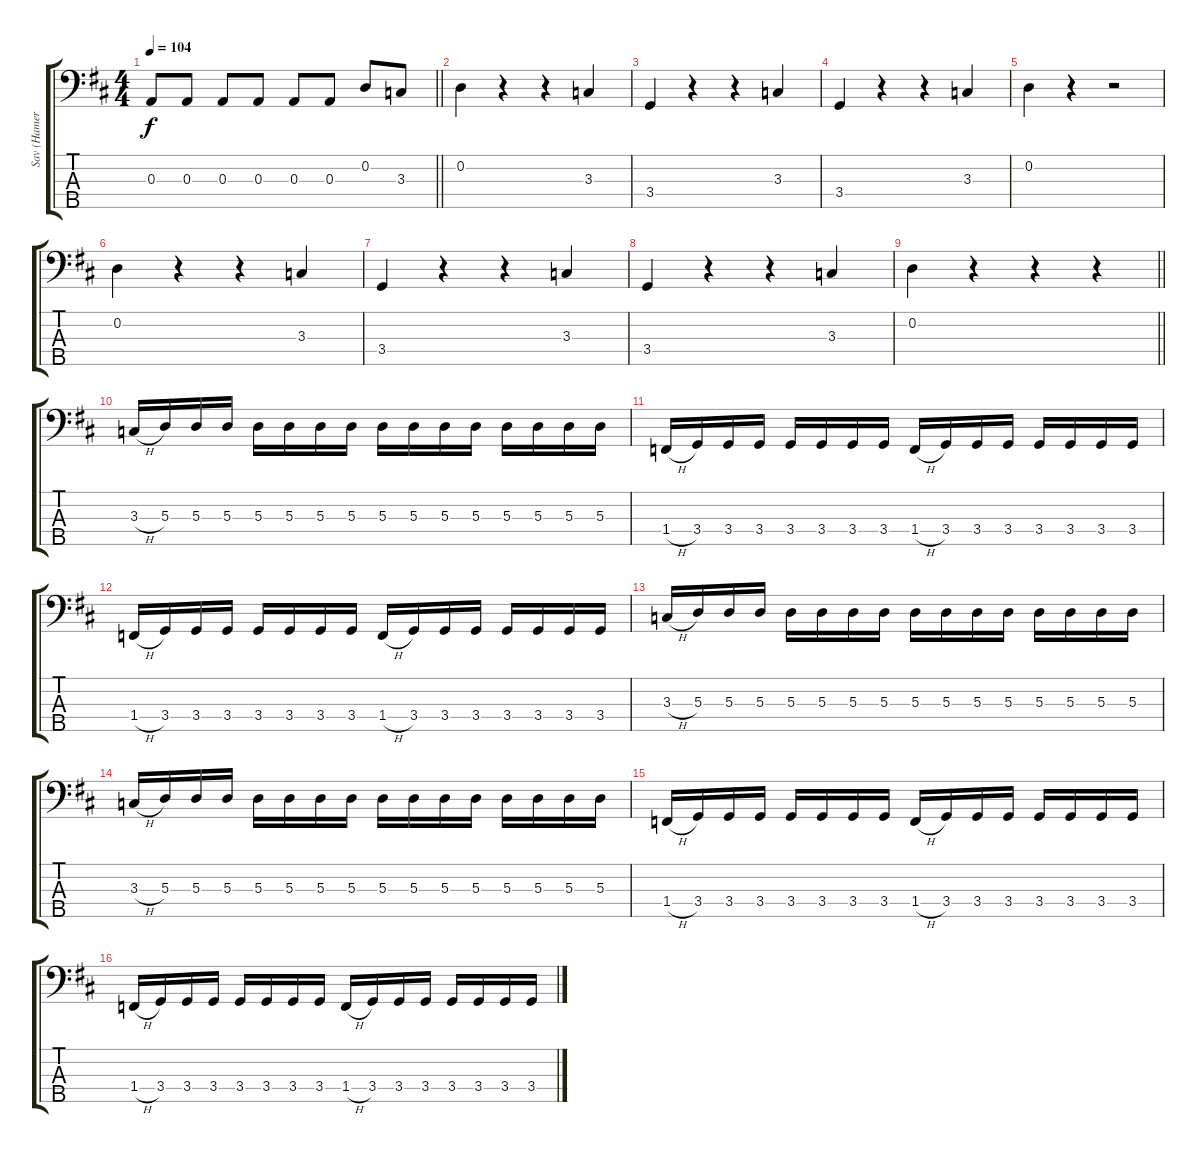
\track ("Sav (Hamer 5 String)" "Sav (Hamer") {instrument electricbassfinger}
\staff {score tabs}
\tuning (G2 D2 A1 E1 B0) {hide}
\ts (4 4)
\tempo 104
\clef f4
\barLineRight lightlight
\ks d
0.3.8{dy f} 0.3.8 0.3.8 0.3.8 0.3.8 0.3.8 0.2.8 3.3.8 |
0.2.4 r.4 r.4 3.3.4 |
3.4.4 r.4 r.4 3.3.4 |
3.4.4 r.4 r.4 3.3.4 |
0.2.4 r.4 r.2 |
0.2.4 r.4 r.4 3.3.4 |
3.4.4 r.4 r.4 3.3.4 |
3.4.4 r.4 r.4 3.3.4 |
\barLineRight lightlight
0.2.4 r.4 r.4 r.4 |
3.3{h}.16 5.3.16 5.3.16 5.3.16 5.3.16 5.3.16 5.3.16 5.3.16 5.3.16 5.3.16 5.3.16 5.3.16 5.3.16 5.3.16 5.3.16 5.3.16 |
1.4{h}.16 3.4.16 3.4.16 3.4.16 3.4.16 3.4.16 3.4.16 3.4.16 1.4{h}.16 3.4.16 3.4.16 3.4.16 3.4.16 3.4.16 3.4.16 3.4.16 |
1.4{h}.16 3.4.16 3.4.16 3.4.16 3.4.16 3.4.16 3.4.16 3.4.16 1.4{h}.16 3.4.16 3.4.16 3.4.16 3.4.16 3.4.16 3.4.16 3.4.16 |
3.3{h}.16 5.3.16 5.3.16 5.3.16 5.3.16 5.3.16 5.3.16 5.3.16 5.3.16 5.3.16 5.3.16 5.3.16 5.3.16 5.3.16 5.3.16 5.3.16 |
3.3{h}.16 5.3.16 5.3.16 5.3.16 5.3.16 5.3.16 5.3.16 5.3.16 5.3.16 5.3.16 5.3.16 5.3.16 5.3.16 5.3.16 5.3.16 5.3.16 |
1.4{h}.16 3.4.16 3.4.16 3.4.16 3.4.16 3.4.16 3.4.16 3.4.16 1.4{h}.16 3.4.16 3.4.16 3.4.16 3.4.16 3.4.16 3.4.16 3.4.16 |
1.4{h}.16 3.4.16 3.4.16 3.4.16 3.4.16 3.4.16 3.4.16 3.4.16 1.4{h}.16 3.4.16 3.4.16 3.4.16 3.4.16 3.4.16 3.4.16 3.4.16
